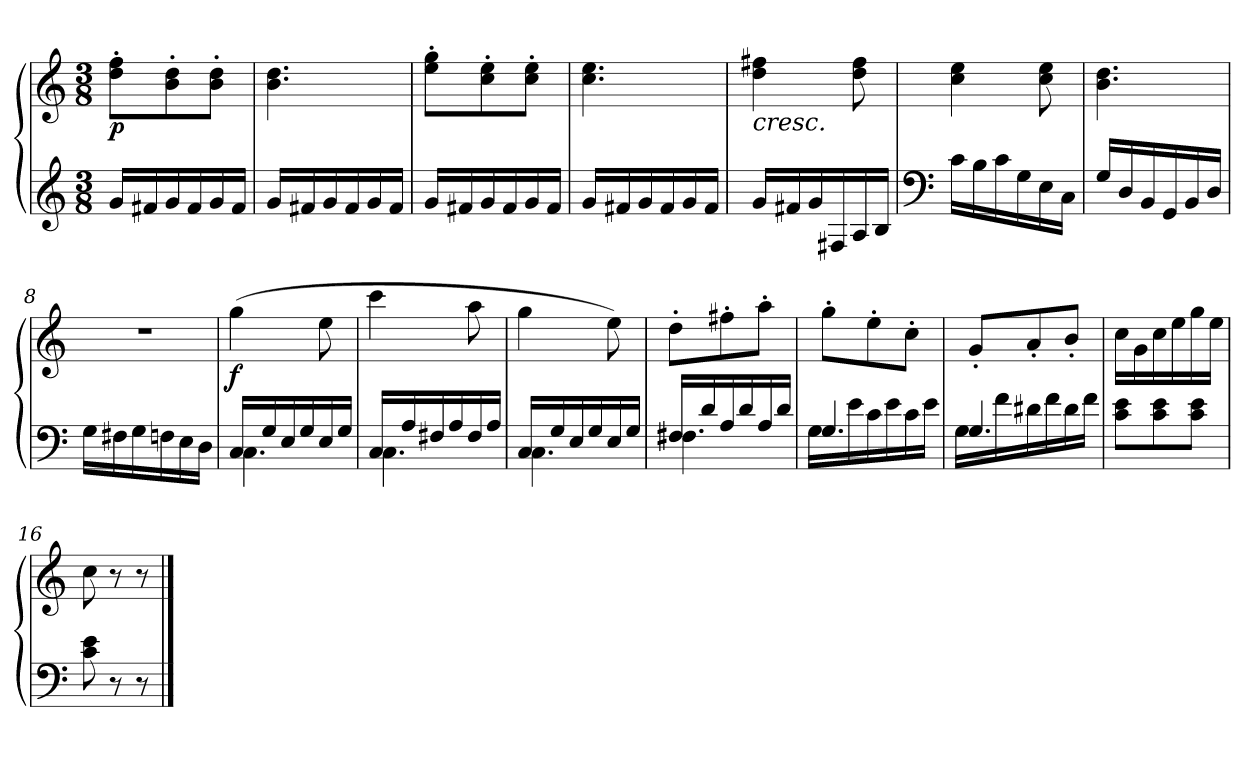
**kern	**kern	**dynam
*part1	*part1	*part1
*staff2	*staff1	*staff1/2
*clefG2	*clefG2	*
*k[]	*k[]	*
*C:	*C:	*
*M3/8	*M3/8	*
=1	=1	=1
!	!	!LO:DY:b
16g</LL	8dd\>>'> 8ff\>>'>L	p
16f#X</	.	.
16g/	8b\>>'> 8dd\>>'>	.
16f#/	.	.
16g/	8b\'> 8dd\'>J	.
16f#/JJ	.	.
=2	=2	=2
16g/LL	4.b\>> 4.dd\>>	.
16f#X/	.	.
16g/	.	.
16f#/	.	.
16g/	.	.
16f#/JJ	.	.
=3	=3	=3
16g/LL	8ee\>>'> 8gg\>>'>L	.
16f#X/	.	.
16g/	8cc\>>'> 8ee\>>'>	.
16f#/	.	.
16g/	8cc\'> 8ee\'>J	.
16f#/JJ	.	.
=4	=4	=4
16g/LL	4.cc\>> 4.ee\>>	.
16f#X/	.	.
16g/	.	.
16f#/	.	.
16g/	.	.
16f#/JJ	.	.
!!LO:LB:g=z
=5	=5	=5
!	!LO:TX:b:i:t=cresc.	!
16g</LL	4dd\>> 4ff#X\>>	.
16f#X</	.	.
16g</	.	.
16F#X</	.	.
16A</	8dd\ 8ff#\	.
16B</JJ	.	.
=6	=6	=6
*clefF4	*	*
16c<\LL	4cc\>> 4ee\>>	.
16B\	.	.
16c\	.	.
16G\	.	.
16E\	8cc\>> 8ee\>>	.
16C<\JJ	.	.
=7	=7	=7
16G</LL	4.b\ 4.dd\	.
16D/	.	.
16BB/	.	.
16GG/	.	.
16BB/	.	.
16D/JJ	.	.
=8	=8	=8
16G<\LL	4.r	.
16F#X\	.	.
16G\	.	.
16Fn\	.	.
16E\	.	.
16D\JJ	.	.
!!LO:LB:g=z
=9	=9	=9
*^	*	*
!	!	!	!LO:DY:b
16C</LL	4.C\	(>4gg>\	f
16G/	.	.	.
16E/	.	.	.
16G/	.	.	.
16E/	.	8ee>\	.
16G/JJ	.	.	.
=10	=10	=10	=10
16C/LL	4.C\	4ccc>\	.
16A/	.	.	.
16F#X/	.	.	.
16A/	.	.	.
16F#/	.	8aa>\	.
16A/JJ	.	.	.
=11	=11	=11	=11
16C/LL	4.C\	4gg>\	.
16G/	.	.	.
16E/	.	.	.
16G/	.	.	.
16E/	.	8ee>\)	.
16G/JJ	.	.	.
=12	=12	=12	=12
16F#X</LL	4.F#\	8dd>'>\L	.
16d/	.	.	.
16A/	.	8ff#X'>\	.
16d/	.	.	.
16A/	.	8aa>'>\J	.
16d/JJ	.	.	.
!!LO:LB:g=z
=13	=13	=13	=13
4.G/	16G\LL	8gg>'>\L	.
.	16e\	.	.
.	16c\	8ee'>\	.
.	16e\	.	.
.	16c\	8cc>'>\J	.
.	16e\JJ	.	.
=14	=14	=14	=14
4.G/	16G\LL	8g>'>/L	.
.	16f\	.	.
.	16d#X\	8a>'>/	.
.	16f\	.	.
.	16d#\	8b>'>/J	.
.	16f\JJ	.	.
*v	*v	*	*
=15	=15	=15
8c\ 8e\L	16cc>\LL	.
.	16g>\	.
8c\ 8e\	16cc>\	.
.	16ee\	.
8c\ 8e\J	16gg\	.
.	16ee\JJ	.
=16	=16	=16
8c\ 8e\	8cc\	.
8r	8r	.
8r	8r	.
==	==	==
*-	*-	*-
